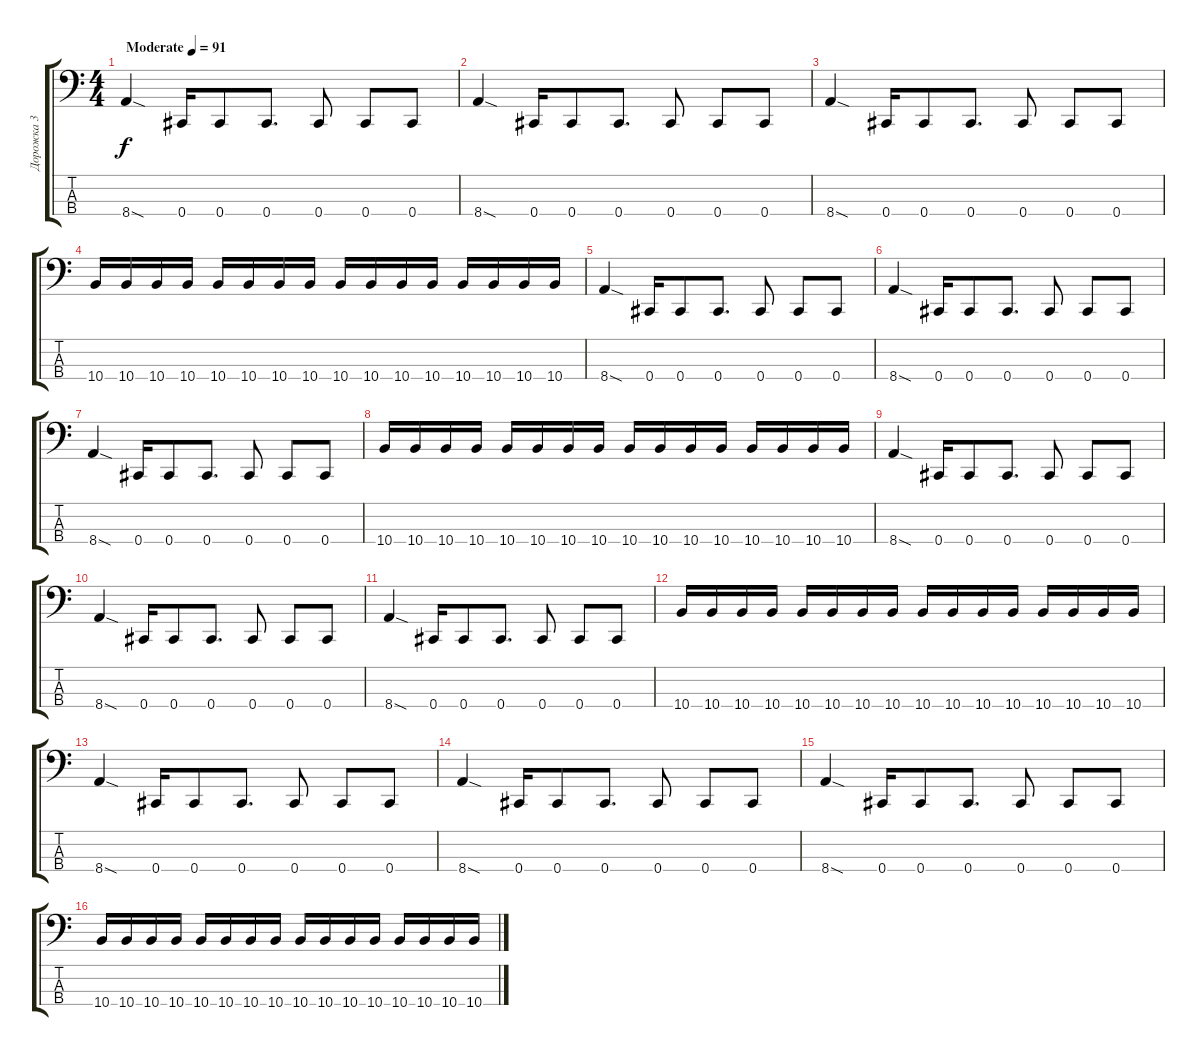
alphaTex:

\track ("Дорожка 3" "Дорожка 3") {instrument electricbassfinger}
\staff {score tabs}
\tuning (Gb2 Db2 Ab1 Db1) {hide}
\ts (4 4)
\tempo (91 "Moderate")
\clef f4
\ks c
8.4{sod}.4{dy f instrument electricbassfinger} 0.4.16 0.4.8 0.4.8{d} 0.4.8 0.4.8 0.4.8 |
8.4{sod}.4 0.4.16 0.4.8 0.4.8{d} 0.4.8 0.4.8 0.4.8 |
8.4{sod}.4 0.4.16 0.4.8 0.4.8{d} 0.4.8 0.4.8 0.4.8 |
10.4.16 10.4.16 10.4.16 10.4.16 10.4.16 10.4.16 10.4.16 10.4.16 10.4.16 10.4.16 10.4.16 10.4.16 10.4.16 10.4.16 10.4.16 10.4.16 |
8.4{sod}.4 0.4.16 0.4.8 0.4.8{d} 0.4.8 0.4.8 0.4.8 |
8.4{sod}.4 0.4.16 0.4.8 0.4.8{d} 0.4.8 0.4.8 0.4.8 |
8.4{sod}.4 0.4.16 0.4.8 0.4.8{d} 0.4.8 0.4.8 0.4.8 |
10.4.16 10.4.16 10.4.16 10.4.16 10.4.16 10.4.16 10.4.16 10.4.16 10.4.16 10.4.16 10.4.16 10.4.16 10.4.16 10.4.16 10.4.16 10.4.16 |
8.4{sod}.4 0.4.16 0.4.8 0.4.8{d} 0.4.8 0.4.8 0.4.8 |
8.4{sod}.4 0.4.16 0.4.8 0.4.8{d} 0.4.8 0.4.8 0.4.8 |
8.4{sod}.4 0.4.16 0.4.8 0.4.8{d} 0.4.8 0.4.8 0.4.8 |
10.4.16 10.4.16 10.4.16 10.4.16 10.4.16 10.4.16 10.4.16 10.4.16 10.4.16 10.4.16 10.4.16 10.4.16 10.4.16 10.4.16 10.4.16 10.4.16 |
8.4{sod}.4 0.4.16 0.4.8 0.4.8{d} 0.4.8 0.4.8 0.4.8 |
8.4{sod}.4 0.4.16 0.4.8 0.4.8{d} 0.4.8 0.4.8 0.4.8 |
8.4{sod}.4 0.4.16 0.4.8 0.4.8{d} 0.4.8 0.4.8 0.4.8 |
10.4.16 10.4.16 10.4.16 10.4.16 10.4.16 10.4.16 10.4.16 10.4.16 10.4.16 10.4.16 10.4.16 10.4.16 10.4.16 10.4.16 10.4.16 10.4.16
